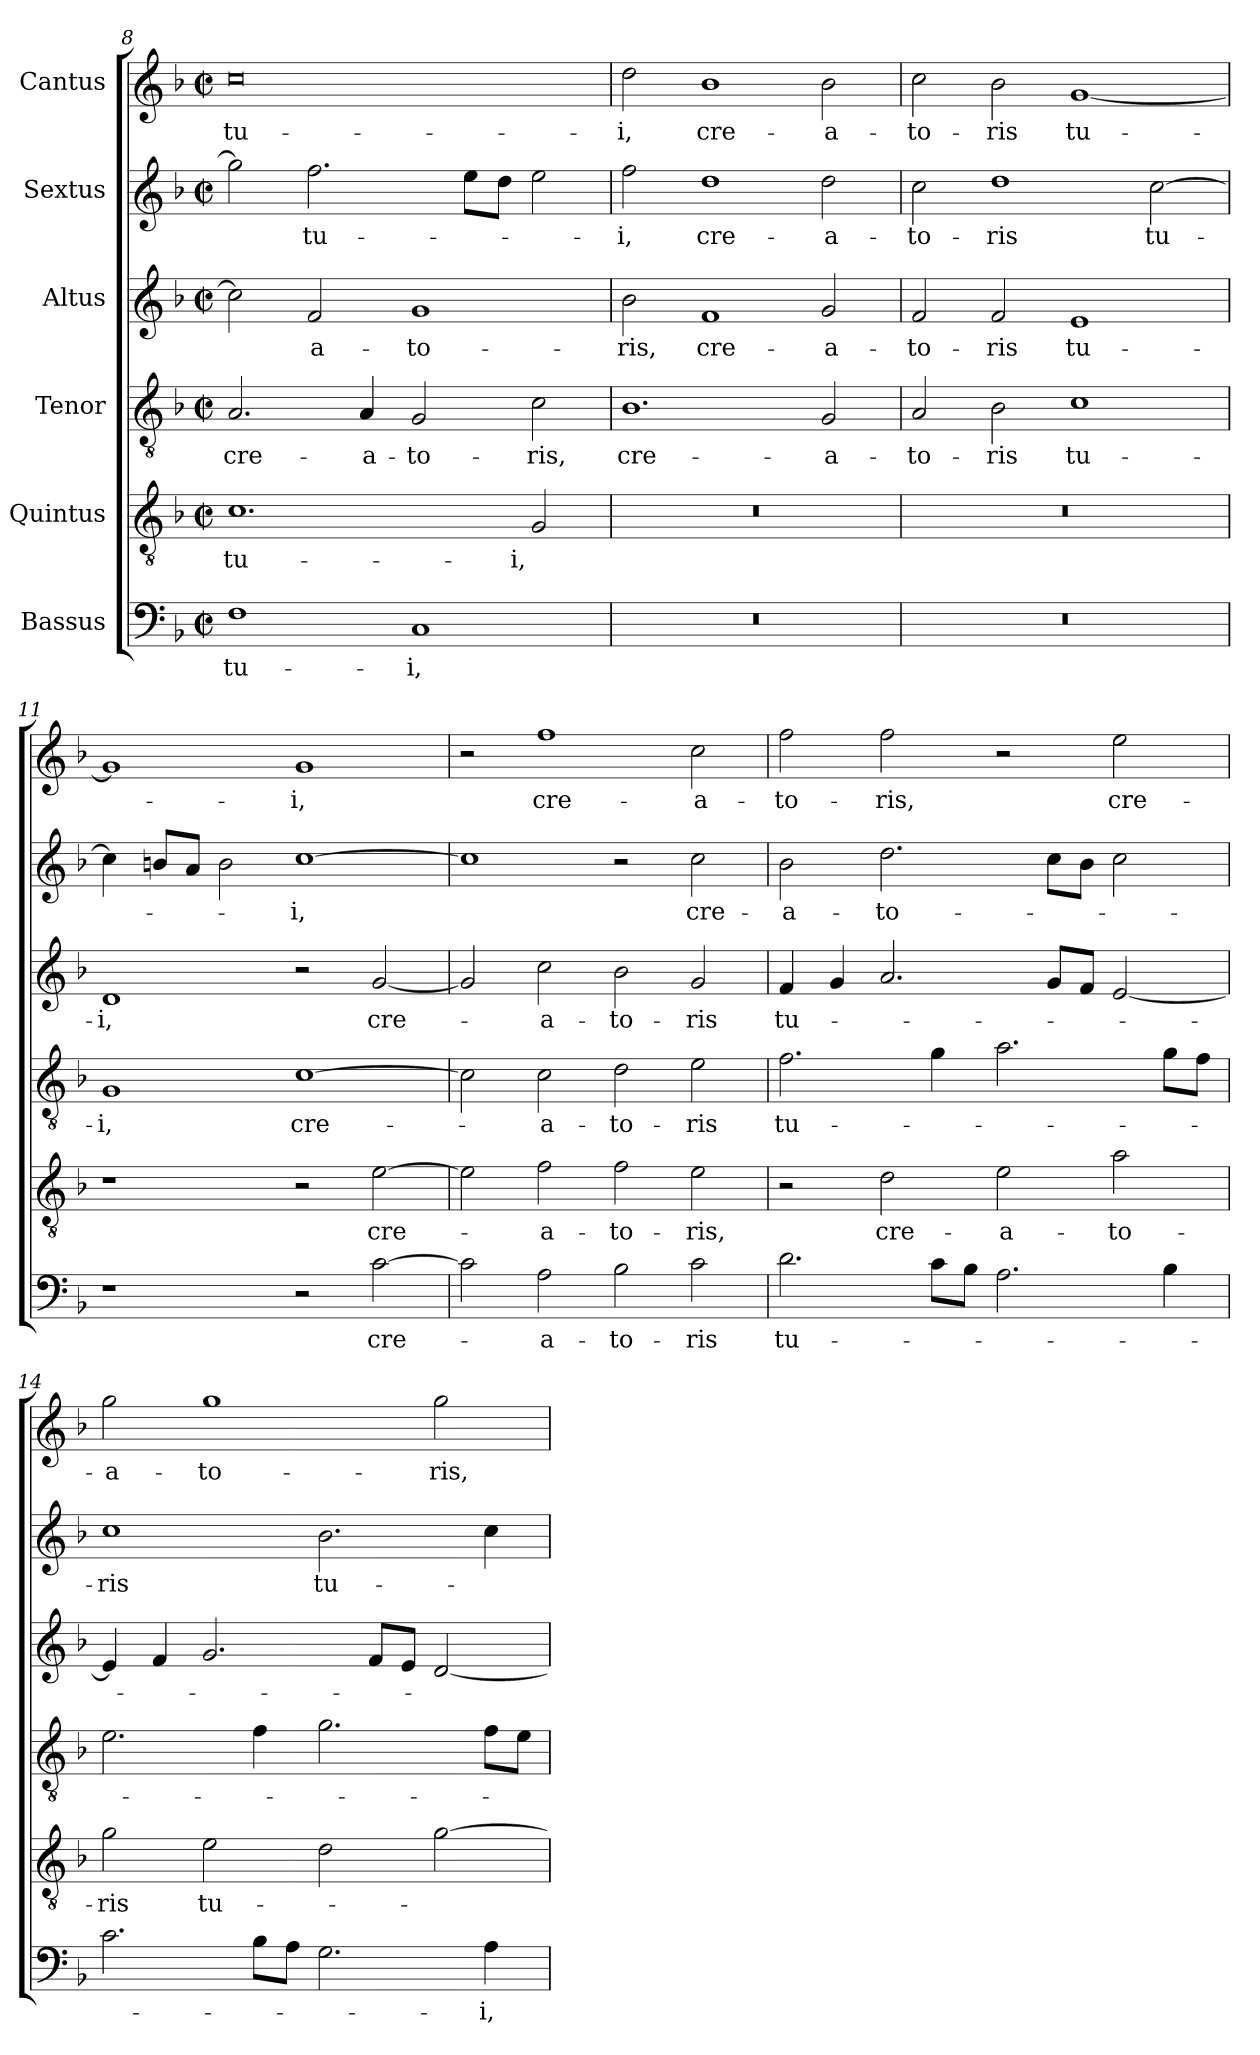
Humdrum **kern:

**kern	**text	**kern	**text	**kern	**text	**kern	**text	**kern	**text	**kern	**text
*part6	*part6	*part5	*part5	*part4	*part4	*part3	*part3	*part2	*part2	*part1	*part1
*staff6	*staff6	*staff5	*staff5	*staff4	*staff4	*staff3	*staff3	*staff2	*staff2	*staff1	*staff1
*I"Bassus	*	*I"Quintus	*	*I"Tenor	*	*I"Altus	*	*I"Sextus	*	*I"Cantus	*
*clefF4	*	*clefGv2	*	*clefGv2	*	*clefG2	*	*clefG2	*	*clefG2	*
*k[b-]	*	*k[b-]	*	*k[b-]	*	*k[b-]	*	*k[b-]	*	*k[b-]	*
*M4/2	*	*M4/2	*	*M4/2	*	*M4/2	*	*M4/2	*	*M4/2	*
*met(c|)	*	*met(c|)	*	*met(c|)	*	*met(c|)	*	*met(c|)	*	*met(c|)	*
=8	=8	=8	=8	=8	=8	=8	=8	=8	=8	=8	=8
!	!LO:LY:b	!	!LO:LY:b	!	!LO:LY:b	!	!	!	!	!	!LO:LY:b
1F	tu-	1.c	tu-	2.A/	cre-	2cc\]	.	2gg\]	.	0cc	tu-
!	!	!	!	!	!	!	!LO:LY:b	!	!LO:LY:b	!	!
.	.	.	.	.	.	2f/	a-	2.ff\	tu-	.	.
!	!	!	!	!	!LO:LY:b	!	!	!	!	!	!
.	.	.	.	4A/	a-	.	.	.	.	.	.
!	!LO:LY:b	!	!	!	!LO:LY:b	!	!LO:LY:b	!	!	!	!
1C	-i,	.	.	2G/	-to-	1g	to-	.	.	.	.
.	.	.	.	.	.	.	.	8ee\L	.	.	.
.	.	.	.	.	.	.	.	8dd\J	.	.	.
!	!	!	!LO:LY:b	!	!LO:LY:b	!	!	!	!	!	!
.	.	2G/	-i,	2c\	-ris,	.	.	2ee\	.	.	.
!!LO:PB:g=z
=9	=9	=9	=9	=9	=9	=9	=9	=9	=9	=9	=9
!	!	!	!	!	!LO:LY:b	!	!LO:LY:b	!	!LO:LY:b	!	!LO:LY:b
0r	.	0r	.	1.B-	cre-	2b-\	ris,	2ff\	-i,	2dd\	-i,
!	!	!	!	!	!	!	!LO:LY:b	!	!LO:LY:b	!	!LO:LY:b
.	.	.	.	.	.	1f	cre-	1dd	cre-	1b-	cre-
!	!	!	!	!	!LO:LY:b	!	!LO:LY:b	!	!LO:LY:b	!	!LO:LY:b
.	.	.	.	2G/	a-	2g/	a-	2dd\	-a-	2b-\	-a-
=10	=10	=10	=10	=10	=10	=10	=10	=10	=10	=10	=10
!	!	!	!	!	!LO:LY:b	!	!LO:LY:b	!	!LO:LY:b	!	!LO:LY:b
0r	.	0r	.	2A/	to-	2f/	to-	2cc\	-to-	2cc\	-to-
!	!	!	!	!	!LO:LY:b	!	!LO:LY:b	!	!LO:LY:b	!	!LO:LY:b
.	.	.	.	2B-\	ris	2f/	ris	1dd	-ris	2b-\	-ris
!	!	!	!	!	!LO:LY:b	!	!LO:LY:b	!	!	!	!LO:LY:b
.	.	.	.	1c	tu-	1e	tu-	.	.	[1g	tu-
!	!	!	!	!	!	!	!	!	!LO:LY:b	!	!
.	.	.	.	.	.	.	.	[2cc\	tu-	.	.
=11	=11	=11	=11	=11	=11	=11	=11	=11	=11	=11	=11
!	!	!	!	!	!LO:LY:b	!	!LO:LY:b	!	!	!	!
1r	.	1r	.	1G	i,	1d	i,	4cc\]	.	1g]	.
.	.	.	.	.	.	.	.	8bn/L	.	.	.
.	.	.	.	.	.	.	.	8a/J	.	.	.
.	.	.	.	.	.	.	.	2b\	.	.	.
!	!	!	!	!	!LO:LY:b	!	!	!	!LO:LY:b	!	!LO:LY:b
2r	.	2r	.	[1c	cre-	2r	.	[1cc	-i,	1g	i,
!	!LO:LY:b	!	!LO:LY:b	!	!	!	!LO:LY:b	!	!	!	!
[2c\	cre-	[2e\	cre-	.	.	[2g/	cre-	.	.	.	.
=12	=12	=12	=12	=12	=12	=12	=12	=12	=12	=12	=12
2c\]	.	2e\]	.	2c\]	.	2g/]	.	1cc]	.	2r	.
!	!LO:LY:b	!	!LO:LY:b	!	!LO:LY:b	!	!LO:LY:b	!	!	!	!LO:LY:b
2A\	-a-	2f\	-a-	2c\	a-	2cc\	-a-	.	.	1ff	cre-
!	!LO:LY:b	!	!LO:LY:b	!	!LO:LY:b	!	!LO:LY:b	!	!	!	!
2B-\	-to-	2f\	-to-	2d\	to-	2b-\	-to-	2r	.	.	.
!	!LO:LY:b	!	!LO:LY:b	!	!LO:LY:b	!	!LO:LY:b	!	!LO:LY:b	!	!LO:LY:b
2c\	-ris	2e\	-ris,	2e\	ris	2g/	-ris	2cc\	cre-	2cc\	a-
!!LO:LB:g=z
=13	=13	=13	=13	=13	=13	=13	=13	=13	=13	=13	=13
!	!LO:LY:b	!	!	!	!LO:LY:b	!	!LO:LY:b	!	!LO:LY:b	!	!LO:LY:b
2.d\	tu-	2r	.	2.f\	tu-	4f/	tu-	2b-\	a-	2ff\	to-
.	.	.	.	.	.	4g/	.	.	.	.	.
!	!	!	!LO:LY:b	!	!	!	!	!	!LO:LY:b	!	!LO:LY:b
.	.	2d\	cre-	.	.	2.a/	.	2.dd\	to-	2ff\	ris,
8c\L	.	.	.	4g\	.	.	.	.	.	.	.
8B-\J	.	.	.	.	.	.	.	.	.	.	.
!	!	!	!LO:LY:b	!	!	!	!	!	!	!	!
2.A\	.	2e\	-a-	2.a\	.	.	.	.	.	2r	.
.	.	.	.	.	.	8g/L	.	8cc\L	.	.	.
.	.	.	.	.	.	8f/J	.	8b-\J	.	.	.
!	!	!	!LO:LY:b	!	!	!	!	!	!	!	!LO:LY:b
.	.	2a\	-to-	.	.	[2e/	.	2cc\	.	2ee\	cre-
4B-\	.	.	.	8g\L	.	.	.	.	.	.	.
.	.	.	.	8f\J	.	.	.	.	.	.	.
=14	=14	=14	=14	=14	=14	=14	=14	=14	=14	=14	=14
!	!	!	!LO:LY:b	!	!	!	!	!	!LO:LY:b	!	!LO:LY:b
2.c\	.	2g\	-ris	2.e\	.	4e/]	.	1cc	ris	2gg\	a-
.	.	.	.	.	.	4f/	.	.	.	.	.
!	!	!	!LO:LY:b	!	!	!	!	!	!	!	!LO:LY:b
.	.	2e\	tu-	.	.	2.g/	.	.	.	1gg	to-
8B-\L	.	.	.	4f\	.	.	.	.	.	.	.
8A\J	.	.	.	.	.	.	.	.	.	.	.
!	!	!	!	!	!	!	!	!	!LO:LY:b	!	!
2.G\	.	2d\	.	2.g\	.	.	.	2.b-\	tu-	.	.
.	.	.	.	.	.	8f/L	.	.	.	.	.
.	.	.	.	.	.	8e/J	.	.	.	.	.
!	!	!	!	!	!	!	!	!	!	!	!LO:LY:b
.	.	[2g\	.	.	.	[2d/	.	.	.	2gg\	ris,
!	!LO:LY:b	!	!	!	!	!	!	!	!	!	!
4A\	-i,	.	.	8f\L	.	.	.	4cc\	.	.	.
.	.	.	.	8e\J	.	.	.	.	.	.	.
=	=	=	=	=	=	=	=	=	=	=	=
*-	*-	*-	*-	*-	*-	*-	*-	*-	*-	*-	*-
